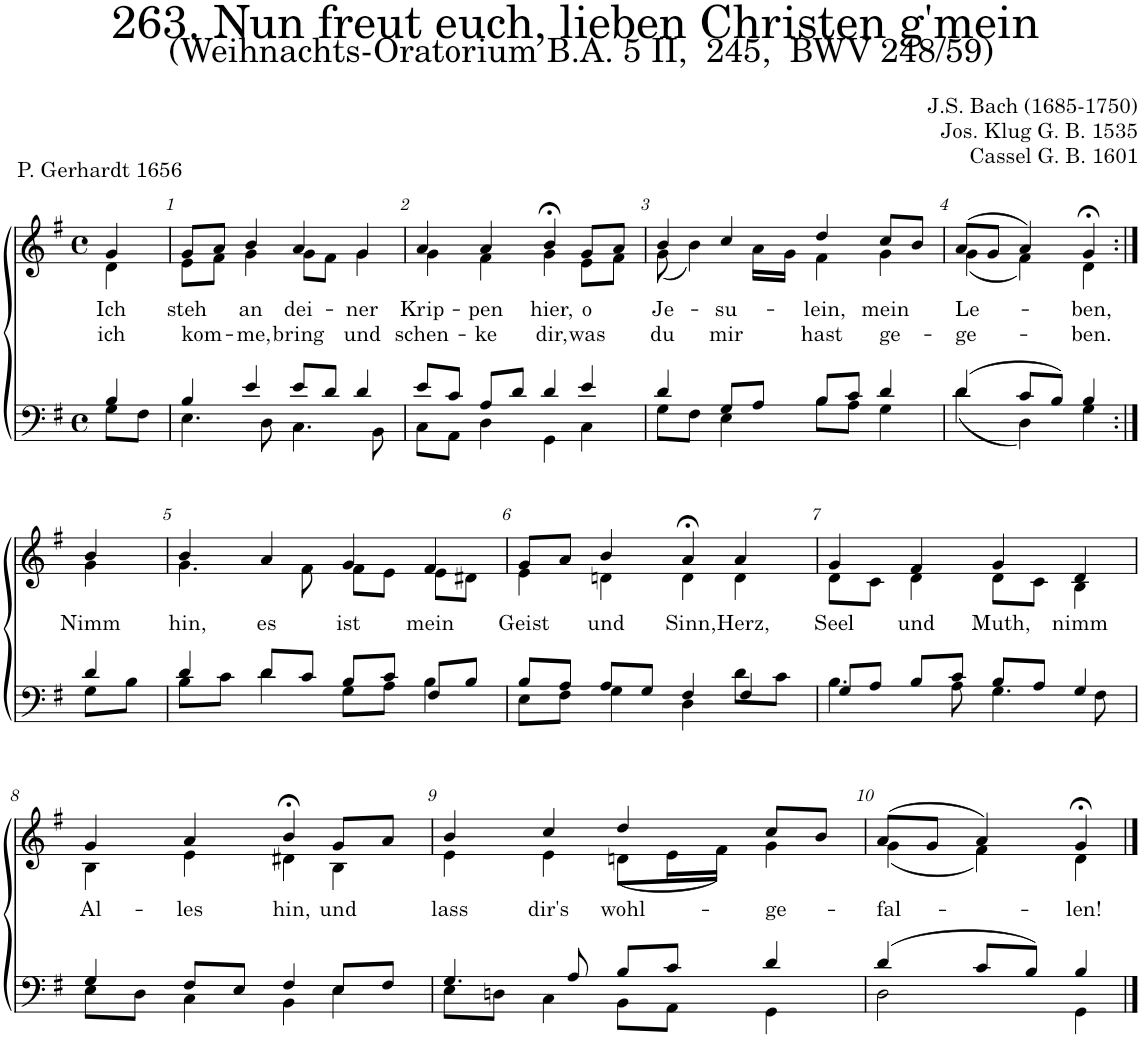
**kern	**kern	**text	**text
*part2	*part1	*part1	*part1
*staff2	*staff1	*staff1	*staff1
*I"Tenor/Bass	*I"Soprano/Alto	*	*
*clefF4	*clefG2	*	*
*k[f#]	*k[f#]	*	*
*M4/4	*M4/4	*	*
*met(c)	*met(c)	*	*
=	=	=	=
*^	*	*	*
!	!	!	!LO:LY:b	!LO:LY:b
*	*	*^	*	*
4B/	8G\L	4g/	4d\	Ich	ich
.	8F#\J	.	.	.	.
=1	=1	=1	=1	=1	=1
!	!	!	!	!LO:LY:b	!LO:LY:b
4B/	4.E\	8g;</L	8e\L	steh	kom-
.	.	8a/J	8f#\J	.	.
!	!	!	!	!LO:LY:b	!LO:LY:b
4e/	.	4b/	4g\	an	-me,
.	8D\	.	.	.	.
!	!	!	!	!LO:LY:b	!LO:LY:b
8e/L	4.C\	4a;</	8g\L	dei-	bring
8d/J	.	.	8f#\J	.	.
!	!	!	!	!LO:LY:b	!LO:LY:b
4d/	.	4g/	4g\	-ner	und
.	8BB\	.	.	.	.
=2	=2	=2	=2	=2	=2
!	!	!	!	!LO:LY:b	!LO:LY:b
8e/L	8C\L	4a;</	4g\	Krip-	schen-
8c/J	8AA\J	.	.	.	.
!	!	!	!	!LO:LY:b	!LO:LY:b
8A/L	4D\	4a/	4f#\	-pen	-ke
8d/J	.	.	.	.	.
!	!	!	!	!LO:LY:b	!LO:LY:b
4d/	4GG\	4b;<,/	4g\	hier,	dir,
!	!	!	!	!LO:LY:b	!LO:LY:b
4e/	4C\	8g/L	8e\L	o	was
.	.	8a/J	8f#\J	.	.
=3	=3	=3	=3	=3	=3
!	!	!	!	!LO:LY:b	!LO:LY:b
4d/	8G\L	4b;</	(8g\	Je-	du
.	8F#\J	.	4b\)	.	.
!	!	!	!	!LO:LY:b	!LO:LY:b
8G/L	4E\	4cc/	.	-su-	mir
8A/J	.	.	16a\LL	.	.
.	.	.	16g\JJ	.	.
!	!	!	!	!LO:LY:b	!LO:LY:b
8B/L	8B\L	4dd;</	4f#\	-lein,	hast
8c/J	8A\J	.	.	.	.
!	!	!	!	!LO:LY:b	!LO:LY:b
4d/	4G\	8cc/L	4g\	mein	ge-
.	.	8b/J	.	.	.
=4	=4	=4	=4	=4	=4
!	!	!	!	!LO:LY:b	!LO:LY:b
(4d/	(4d\	(8a;</L	(4g\	Le-	-ge-
.	.	8g/J	.	.	.
8c/L	4D\)	4a/)	4f#\)	.	.
8B/J)	.	.	.	.	.
!	!	!	!	!LO:LY:b	!LO:LY:b
4B/	4G\	4g;<,/	4d\	-ben,	-ben.
!!LO:LB:g=z	!!
=4X1:|!	=4X1:|!	=4X1:|!	=4X1:|!	=4X1:|!	=4X1:|!
!	!	!	!	!LO:LY:b	!
4d/	8G\L	4b/	4g\	Nimm	.
.	8B\J	.	.	.	.
=5	=5	=5	=5	=5	=5
!	!	!	!	!LO:LY:b	!
4d/	8B\L	4b;</	4.g\	hin,	.
.	8c\J	.	.	.	.
!	!	!	!	!LO:LY:b	!
8d/L	4d\	4a/	.	es	.
8c/J	.	.	8f#\	.	.
!	!	!	!	!LO:LY:b	!
8B/L	8G\L	4g;</	8f#\L	ist	.
8c/J	8A\J	.	8e\J	.	.
!	!	!	!	!LO:LY:b	!
8F#/L	4B\	4f#/	8e\L	mein	.
8B/J	.	.	8d#X\J	.	.
=6	=6	=6	=6	=6	=6
!	!	!	!	!LO:LY:b	!
8B/L	8E\L	8g;</L	4e\	Geist	.
8A/J	8F#\J	8a/J	.	.	.
!	!	!	!	!LO:LY:b	!
8A/L	4G\	4b/	4dn\	und	.
8G/J	.	.	.	.	.
!	!	!	!	!LO:LY:b	!
4F#/	4D\	4a;<,/	4d\	Sinn,	.
!	!	!	!	!LO:LY:b	!
4F#/	8d\L	4a/	4d\	Herz,	.
.	8c\J	.	.	.	.
=7	=7	=7	=7	=7	=7
!	!	!	!	!LO:LY:b	!
8G/L	4.B\	4g;</	8d\L	Seel	.
8A/J	.	.	8c\J	.	.
!	!	!	!	!LO:LY:b	!
8B/L	.	4f#/	4d\	und	.
8c/J	8A\	.	.	.	.
!	!	!	!	!LO:LY:b	!
8B/L	4.G\	4g;</	8d\L	Muth,	.
8A/J	.	.	8c\J	.	.
!	!	!	!	!LO:LY:b	!
4G/	.	4d/	4B\	nimm	.
.	8F#\	.	.	.	.
!!LO:LB:g=z	!!
=8	=8	=8	=8	=8	=8
!	!	!	!	!LO:LY:b	!
4G/	8E\L	4g/	4B\	Al-	.
.	8D\J	.	.	.	.
!	!	!	!	!LO:LY:b	!
8F#/L	4C\	4a/	4e\	-les	.
8E/J	.	.	.	.	.
!	!	!	!	!LO:LY:b	!
4F#/	4BB\	4b;<,/	4d#X\	hin,	.
!	!	!	!	!LO:LY:b	!
8E/L	4E\	8g/L	4B\	und	.
8F#/J	.	8a/J	.	.	.
=9	=9	=9	=9	=9	=9
!	!	!	!	!LO:LY:b	!
4.G/	8E\L	4b/	4e\	lass	.
.	8Dn\J	.	.	.	.
!	!	!	!	!LO:LY:b	!
.	4C\	4cc/	4e\	dir's	.
8A/	.	.	.	.	.
!	!	!	!	!LO:LY:b	!
8B/L	8BB\L	4dd/	(8dn\L	wohl-	.
8c/J	8AA\J	.	16e\L	.	.
.	.	.	16f#\JJ)	.	.
!	!	!	!	!LO:LY:b	!
4d/	4GG\	8cc/L	4g\	-ge-	.
.	.	8b/J	.	.	.
=10	=10	=10	=10	=10	=10
!	!	!	!	!LO:LY:b	!
(4d/	2D\	(8a;</L	(4g\	-fal-	.
.	.	8g/J	.	.	.
8c/L	.	4a/)	4f#\)	.	.
8B/J)	.	.	.	.	.
!	!	!	!	!LO:LY:b	!
4B/	4GG\	4g;</	4d\	-len!	.
*v	*v	*	*	*	*
*	*v	*v	*	*
==	==	==	==
*-	*-	*-	*-
